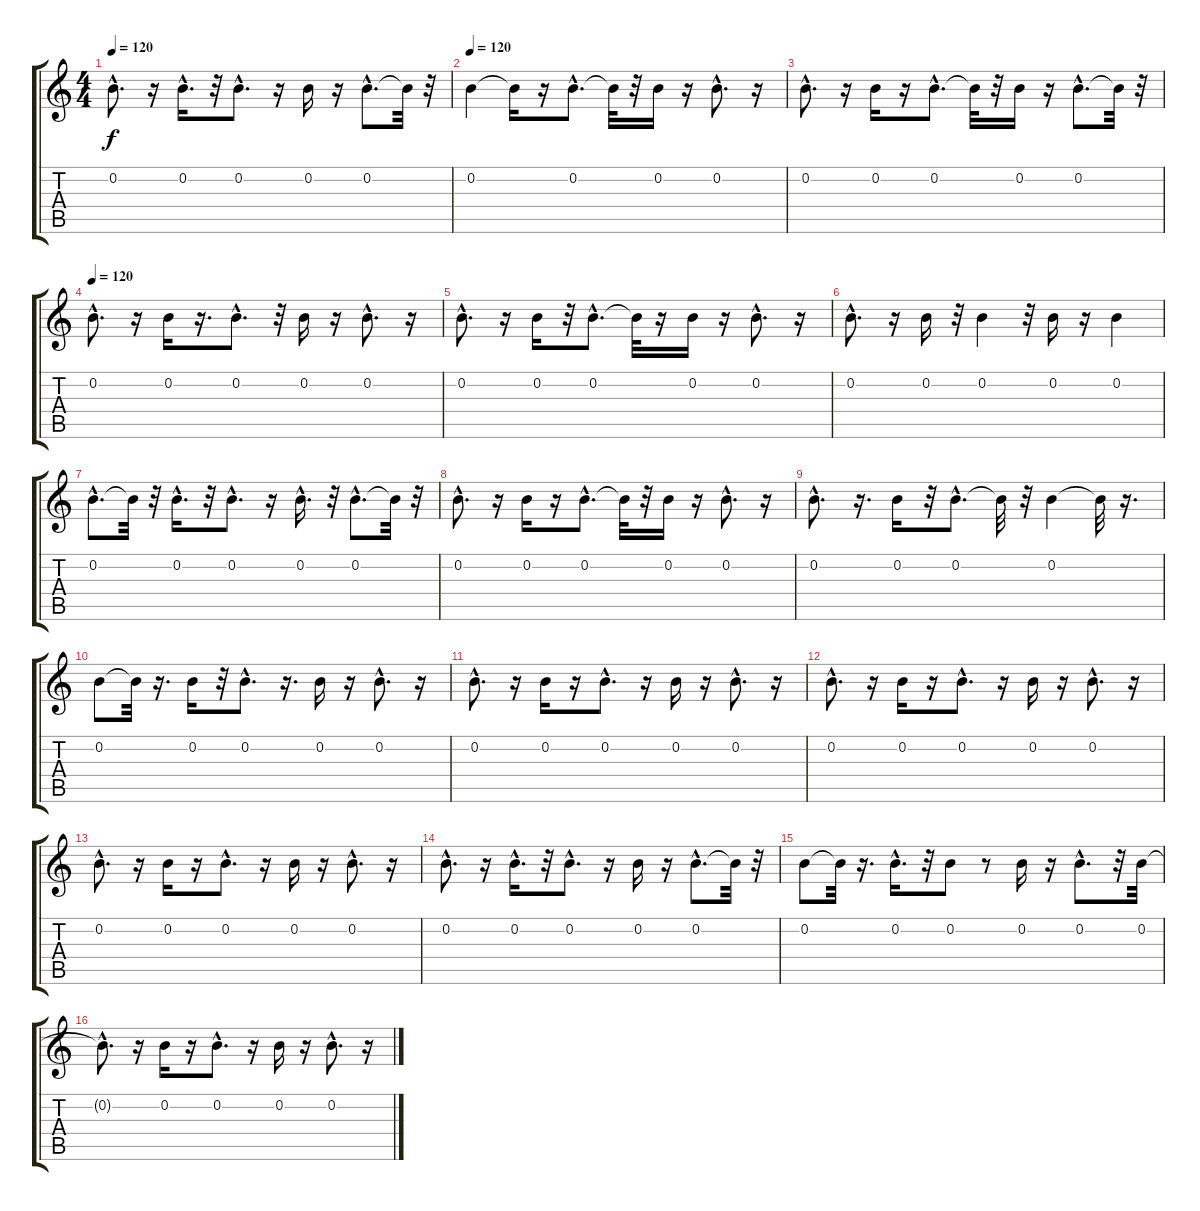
\track "" {instrument overdrivenguitar}
\staff {score tabs}
\tuning (E4 B3 G3 D3 A2 E2) {hide}
\ts (4 4)
\tempo 120
\clef g2
\ks c
0.2{hac}.8{d dy f} r.16 0.2{hac}.16{d} r.32 0.2{hac}.8{d} r.16 0.2.16 r.16 0.2{hac}.8{d} 0.2{t}.32 r.32 |
\tempo 120
0.2.4 0.2{t}.16 r.16 0.2{hac}.8{d} 0.2{t}.32 r.32 0.2.16 r.16 0.2{hac}.8{d} r.16 |
0.2{hac}.8{d} r.16 0.2.16 r.16 0.2{hac}.8{d} 0.2{t}.32 r.32 0.2.16 r.16 0.2{hac}.8{d} 0.2{t}.32 r.32 |
\tempo 120
0.2{hac}.8{d} r.16 0.2.16 r.16{d} 0.2{hac}.8{d} r.32 0.2.16 r.16 0.2{hac}.8{d} r.16 |
0.2{hac}.8{d} r.16 0.2.16 r.32 0.2{hac}.8{d} 0.2{t}.32 r.16 0.2.16 r.16 0.2{hac}.8{d} r.16 |
0.2{hac}.8{d} r.16 0.2.16 r.32 0.2.4 r.32 0.2.16 r.16 0.2.4 |
0.2{hac}.8{d} 0.2{t}.32 r.32 0.2{hac}.16{d} r.32 0.2{hac}.8{d} r.16 0.2{hac}.16{d} r.32 0.2{hac}.8{d} 0.2{t}.32 r.32 |
0.2{hac}.8{d} r.16 0.2.16 r.16 0.2{hac}.8{d} 0.2{t}.32 r.32 0.2.16 r.16 0.2{hac}.8{d} r.16 |
0.2{hac}.8{d} r.16{d} 0.2.16 r.32 0.2{hac}.8{d} 0.2{t}.32 r.32 0.2.4 0.2{t}.32 r.16{d} |
0.2.8 0.2{t}.32 r.16{d} 0.2.16 r.32 0.2{hac}.8{d} r.16{d} 0.2.16 r.16 0.2{hac}.8{d} r.16 |
0.2{hac}.8{d} r.16 0.2.16 r.16 0.2{hac}.8{d} r.16 0.2.16 r.16 0.2{hac}.8{d} r.16 |
0.2{hac}.8{d} r.16 0.2.16 r.16 0.2{hac}.8{d} r.16 0.2.16 r.16 0.2{hac}.8{d} r.16 |
0.2{hac}.8{d} r.16 0.2.16 r.16 0.2{hac}.8{d} r.16 0.2.16 r.16 0.2{hac}.8{d} r.16 |
0.2{hac}.8{d} r.16 0.2{hac}.16{d} r.32 0.2{hac}.8{d} r.16 0.2.16 r.16 0.2{hac}.8{d} 0.2{t}.32 r.32 |
0.2.8 0.2{t}.32 r.16{d} 0.2{hac}.16{d} r.32 0.2.8 r.8 0.2.16 r.16 0.2{hac}.8{d} r.32 0.2.32 |
0.2{hac t}.8{d} r.16 0.2.16 r.16 0.2{hac}.8{d} r.16 0.2.16 r.16 0.2{hac}.8{d} r.16
